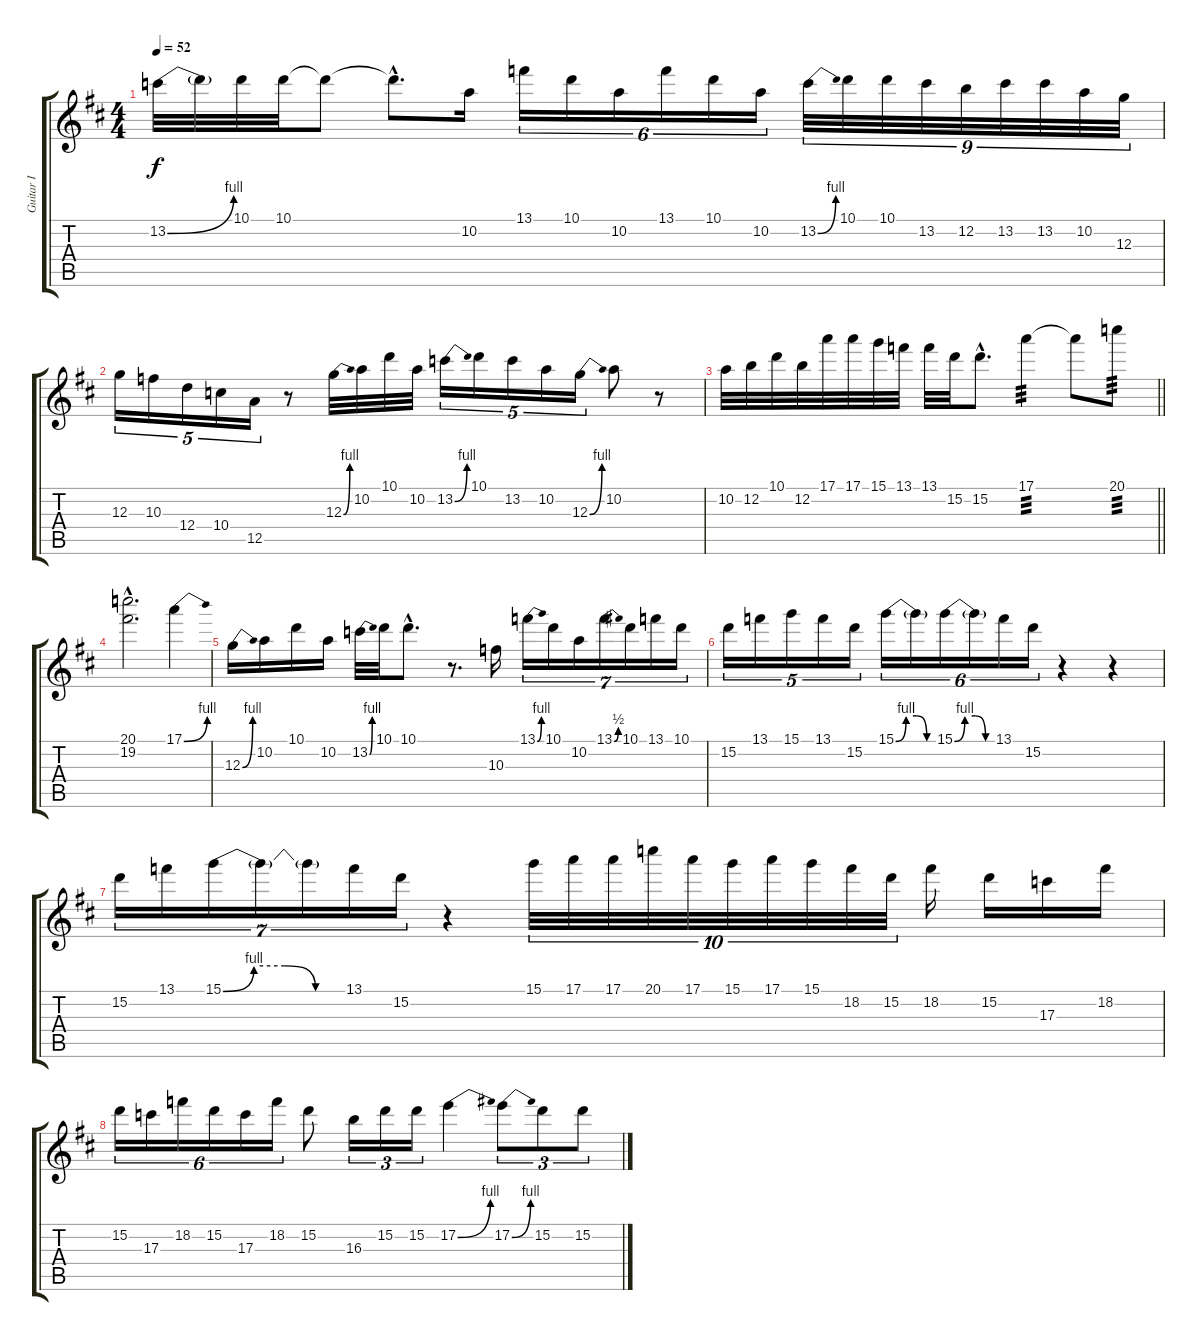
\track ("Guitar I" "Guitar I") {instrument distortionguitar}
\staff {score tabs}
\tuning (E4 B3 G3 D3 A2 E2) {hide}
\ts (4 4)
\tempo 52
\clef g2
\ks d
13.2{be (bend 0 0 60 4)}.32{dy f} 13.2{t}.32 10.1.32 10.1.32 10.1{t}.8 10.1{hac t}.8{d} 10.2.16 13.1.16{tu (6 4)} 10.1.16{tu (6 4)} 10.2.16{tu (6 4)} 13.1.16{tu (6 4)} 10.1.16{tu (6 4)} 10.2.16{tu (6 4)} 13.2{be (bend 0 0 60 4)}.32{tu (9 8)} 10.1.32{tu (9 8)} 10.1.32{tu (9 8)} 13.2.32{tu (9 8)} 12.2.32{tu (9 8)} 13.2.32{tu (9 8)} 13.2.32{tu (9 8)} 10.2.32{tu (9 8)} 12.3.32{tu (9 8)} |
12.3.16{tu (5 4)} 10.3.16{tu (5 4)} 12.4.16{tu (5 4)} 10.4.16{tu (5 4)} 12.5.16{tu (5 4)} r.8 12.3{be (bend 0 0 60 4)}.32 10.2.32 10.1.32 10.2.32 13.2{be (bend 0 0 60 4)}.16{tu (5 4)} 10.1.16{tu (5 4)} 13.2.16{tu (5 4)} 10.2.16{tu (5 4)} 12.3{be (bend 0 0 60 4)}.16{tu (5 4)} 10.2.8 r.8 |
\barLineRight lightlight
10.2.32 12.2.32 10.1.32 12.2.32 17.1.32 17.1.32 15.1.32 13.1.32 13.1.32 15.2.32 15.2{hac}.8{d} 17.1.4{tp 3} 17.1{t}.8 20.1.8{tp 3} |
(20.1{hac} 19.2{hac}).2{d} 17.1{be (bend 0 0 60 4)}.4 |
12.3{be (bend 0 0 60 4)}.16 10.2.16 10.1.16 10.2.16 13.2{be (bend 0 0 60 4)}.32 10.1.32 10.1{hac}.8{d} r.8{d} 10.3.16 13.1{be (bend 0 0 60 4)}.16{tu (7 4)} 10.1.16{tu (7 4)} 10.2.16{tu (7 4)} 13.1{be (bend 0 0 60 2)}.16{tu (7 4)} 10.1.16{tu (7 4)} 13.1.16{tu (7 4)} 10.1.16{tu (7 4)} |
15.2.16{tu (5 4)} 13.1.16{tu (5 4)} 15.1.16{tu (5 4)} 13.1.16{tu (5 4)} 15.2.16{tu (5 4)} 15.1{be (custom 0 0 15 4 30 4 45 0 60 0)}.16{tu (6 4)} 15.1{t}.16{tu (6 4)} 15.1{be (custom 0 0 15 4 30 4 45 0 60 0)}.16{tu (6 4)} 15.1{t}.16{tu (6 4)} 13.1.16{tu (6 4)} 15.2.16{tu (6 4)} r.4 r.4 |
15.2.16{tu (7 4)} 13.1.16{tu (7 4)} 15.1{be (custom 0 0 15 4 30 4 45 0 60 0)}.16{tu (7 4)} 15.1{t}.16{tu (7 4)} 15.1{t}.16{tu (7 4)} 13.1.16{tu (7 4)} 15.2.16{tu (7 4)} r.4 15.1.32{tu (10 8)} 17.1.32{tu (10 8)} 17.1.32{tu (10 8)} 20.1.32{tu (10 8)} 17.1.32{tu (10 8)} 15.1.32{tu (10 8)} 17.1.32{tu (10 8)} 15.1.32{tu (10 8)} 18.2.32{tu (10 8)} 15.2.32{tu (10 8)} 18.2.16 15.2.16 17.3.16 18.2.16 |
15.2.16{tu (6 4)} 17.3.16{tu (6 4)} 18.2.16{tu (6 4)} 15.2.16{tu (6 4)} 17.3.16{tu (6 4)} 18.2.16{tu (6 4)} 15.2.8 16.3.16{tu (3 2)} 15.2.16{tu (3 2)} 15.2.16{tu (3 2)} 17.2{be (bend 0 0 60 4)}.4 17.2{be (bend 0 0 60 4)}.8{tu (3 2)} 15.2.8{tu (3 2)} 15.2.8{tu (3 2)}
